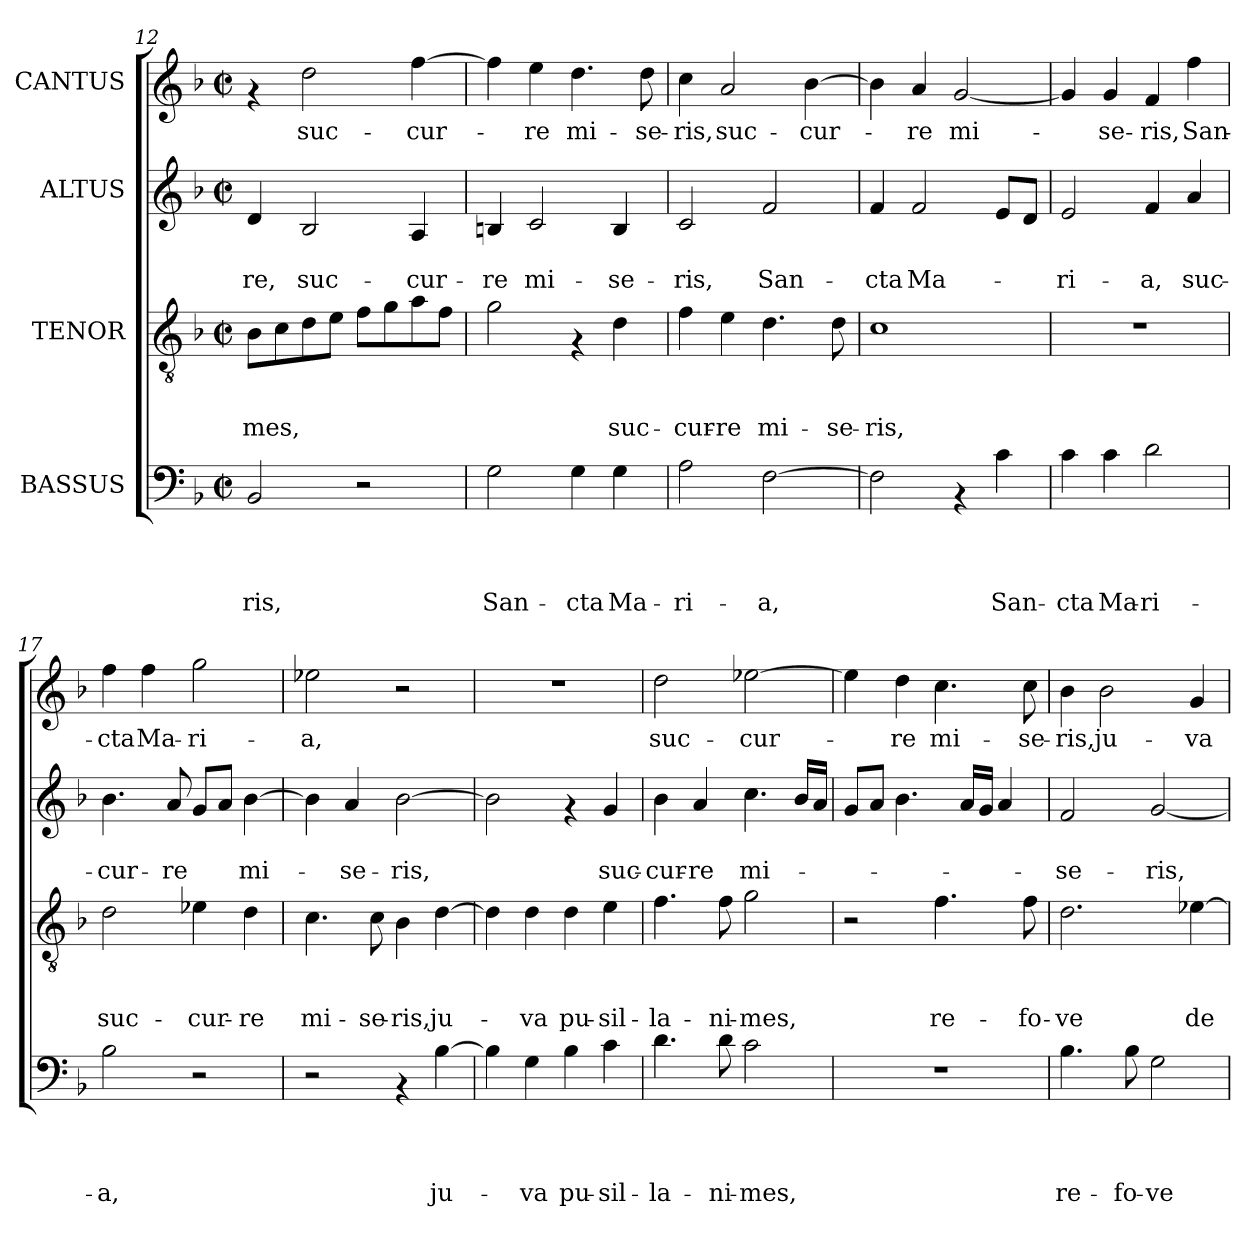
**kern	**text	**text	**text	**text	**kern	**text	**text	**text	**kern	**text	**text	**kern	**text
*part4	*part4	*part4	*part4	*part4	*part3	*part3	*part3	*part3	*part2	*part2	*part2	*part1	*part1
*staff4	*staff4	*staff4	*staff4	*staff4	*staff3	*staff3	*staff3	*staff3	*staff2	*staff2	*staff2	*staff1	*staff1
*I"BASSUS	*	*	*	*	*I"TENOR	*	*	*	*I"ALTUS	*	*	*I"CANTUS	*
*clefF4	*	*	*	*	*clefGv2	*	*	*	*clefG2	*	*	*clefG2	*
*k[b-]	*	*	*	*	*k[b-]	*	*	*	*k[b-]	*	*	*k[b-]	*
*F:	*	*	*	*	*F:	*	*	*	*F:	*	*	*F:	*
*M2/2	*	*	*	*	*M2/2	*	*	*	*M2/2	*	*	*M2/2	*
*met(c|)	*	*	*	*	*met(c|)	*	*	*	*met(c|)	*	*	*met(c|)	*
=12	=12	=12	=12	=12	=12	=12	=12	=12	=12	=12	=12	=12	=12
!	!	!	!	!LO:LY:b	!	!	!	!LO:LY:b	!	!	!LO:LY:b	!	!
2BB-/	.	.	.	-ris,	8B-\L	.	.	-mes,	4d/	.	-re,	4rf	.
.	.	.	.	.	8c\	.	.	.	.	.	.	.	.
!	!	!	!	!	!	!	!	!	!	!	!LO:LY:b	!	!LO:LY:b
.	.	.	.	.	8d\	.	.	.	2B-/	.	suc-	2dd\	suc-
.	.	.	.	.	8e\J	.	.	.	.	.	.	.	.
2r	.	.	.	.	8f\L	.	.	.	.	.	.	.	.
.	.	.	.	.	8g\	.	.	.	.	.	.	.	.
!	!	!	!	!	!	!	!	!	!	!	!LO:LY:b	!	!LO:LY:b
.	.	.	.	.	8a\	.	.	.	4A/	.	-cur-	[>4ff\	-cur-
.	.	.	.	.	8f\J	.	.	.	.	.	.	.	.
!!LO:PB:g=z
=13	=13	=13	=13	=13	=13	=13	=13	=13	=13	=13	=13	=13	=13
!	!	!	!	!LO:LY:b	!	!	!	!	!	!	!LO:LY:b	!	!
2G\	.	.	.	San-	2g\	.	.	.	4Bn/	.	-re	4ff\]	.
!	!	!	!	!	!	!	!	!	!	!	!LO:LY:b	!	!LO:LY:b
.	.	.	.	.	.	.	.	.	2c/	.	mi-	4ee\	-re
!	!	!	!	!LO:LY:b	!	!	!	!	!	!	!	!	!LO:LY:b
4G\	.	.	.	-cta	4rF	.	.	.	.	.	.	4.dd\	mi-
!	!	!	!	!LO:LY:b	!	!	!	!LO:LY:b	!	!	!LO:LY:b	!	!
4G\	.	.	.	Ma-	4d\	.	.	suc-	4B/	.	-se-	.	.
!	!	!	!	!	!	!	!	!	!	!	!	!	!LO:LY:b
.	.	.	.	.	.	.	.	.	.	.	.	8dd\	-se-
=14	=14	=14	=14	=14	=14	=14	=14	=14	=14	=14	=14	=14	=14
!	!	!	!	!LO:LY:b	!	!	!	!LO:LY:b	!	!	!LO:LY:b	!	!LO:LY:b
2A\	.	.	.	-ri-	4f\	.	.	-cur-	2c/	.	-ris,	4cc\	-ris,
!	!	!	!	!	!	!	!	!LO:LY:b	!	!	!	!	!LO:LY:b
.	.	.	.	.	4e\	.	.	-re	.	.	.	2a/	suc-
!	!	!	!	!LO:LY:b	!	!	!	!LO:LY:b	!	!	!LO:LY:b	!	!
[>2F\	.	.	.	-a,	4.d\	.	.	mi-	2f/	.	San-	.	.
!	!	!	!	!	!	!	!	!	!	!	!	!	!LO:LY:b
.	.	.	.	.	.	.	.	.	.	.	.	[>4b-\	-cur-
!	!	!	!	!	!	!	!	!LO:LY:b	!	!	!	!	!
.	.	.	.	.	8d\	.	.	-se-	.	.	.	.	.
=15	=15	=15	=15	=15	=15	=15	=15	=15	=15	=15	=15	=15	=15
!	!	!	!	!	!	!	!	!LO:LY:b	!	!	!LO:LY:b	!	!
2F\]	.	.	.	.	1c	.	.	-ris,	4f/	.	-cta	4b-\]	.
!	!	!	!	!	!	!	!	!	!	!	!LO:LY:b	!	!LO:LY:b
.	.	.	.	.	.	.	.	.	2f/	.	Ma-	4a/	-re
!	!	!	!	!	!	!	!	!	!	!	!	!	!LO:LY:b
4rAA	.	.	.	.	.	.	.	.	.	.	.	[<2g/	mi-
!	!	!	!	!LO:LY:b	!	!	!	!	!	!	!	!	!
4c\	.	.	.	San-	.	.	.	.	8e/L	.	.	.	.
.	.	.	.	.	.	.	.	.	8d/J	.	.	.	.
=16	=16	=16	=16	=16	=16	=16	=16	=16	=16	=16	=16	=16	=16
!	!	!	!	!LO:LY:b	!	!	!	!	!	!	!LO:LY:b	!	!
4c\	.	.	.	-cta	1r	.	.	.	2e/	.	-ri-	4g/]	.
!	!	!	!	!LO:LY:b	!	!	!	!	!	!	!	!	!LO:LY:b
4c\	.	.	.	Ma-	.	.	.	.	.	.	.	4g/	-se-
!	!	!	!	!LO:LY:b	!	!	!	!	!	!	!LO:LY:b	!	!LO:LY:b
2d\	.	.	.	-ri-	.	.	.	.	4f/	.	-a,	4f/	-ris,
!	!	!	!	!	!	!	!	!	!	!	!LO:LY:b	!	!LO:LY:b
.	.	.	.	.	.	.	.	.	4a/	.	suc-	4ff\	San-
=17	=17	=17	=17	=17	=17	=17	=17	=17	=17	=17	=17	=17	=17
!	!	!	!	!LO:LY:b	!	!	!	!LO:LY:b	!	!	!LO:LY:b	!	!LO:LY:b
2B-\	.	.	.	-a,	2d\	.	.	suc-	4.b-\	.	-cur-	4ff\	-cta
!	!	!	!	!	!	!	!	!	!	!	!	!	!LO:LY:b
.	.	.	.	.	.	.	.	.	.	.	.	4ff\	Ma-
!	!	!	!	!	!	!	!	!	!	!	!LO:LY:b	!	!
.	.	.	.	.	.	.	.	.	8a/	.	-re	.	.
!	!	!	!	!	!	!	!	!LO:LY:b	!	!	!	!	!LO:LY:b
2r	.	.	.	.	4e-X\	.	.	-cur-	8g/L	.	.	2gg\	-ri-
.	.	.	.	.	.	.	.	.	8a/J	.	.	.	.
!	!	!	!	!	!	!	!	!LO:LY:b	!	!	!LO:LY:b	!	!
.	.	.	.	.	4d\	.	.	-re	[>4b-\	.	mi-	.	.
=18	=18	=18	=18	=18	=18	=18	=18	=18	=18	=18	=18	=18	=18
!	!	!	!	!	!	!	!	!LO:LY:b	!	!	!	!	!LO:LY:b
2r	.	.	.	.	4.c\	.	.	mi-	4b-\]	.	.	2ee-X\	-a,
!	!	!	!	!	!	!	!	!	!	!	!LO:LY:b	!	!
.	.	.	.	.	.	.	.	.	4a/	.	-se-	.	.
!	!	!	!	!	!	!	!	!LO:LY:b	!	!	!	!	!
.	.	.	.	.	8c\	.	.	-se-	.	.	.	.	.
!	!	!	!	!	!	!	!	!LO:LY:b	!	!	!LO:LY:b	!	!
4rAA	.	.	.	.	4B-\	.	.	-ris,	[>2b-\	.	-ris,	2r	.
!	!	!	!	!LO:LY:b	!	!	!	!LO:LY:b	!	!	!	!	!
[>4B-\	.	.	.	ju-	[>4d\	.	.	ju-	.	.	.	.	.
=19	=19	=19	=19	=19	=19	=19	=19	=19	=19	=19	=19	=19	=19
4B-\]	.	.	.	.	4d\]	.	.	.	2b-\]	.	.	1r	.
!	!	!	!	!LO:LY:b	!	!	!	!LO:LY:b	!	!	!	!	!
4G\	.	.	.	-va	4d\	.	.	-va	.	.	.	.	.
!	!	!	!	!LO:LY:b	!	!	!	!LO:LY:b	!	!	!	!	!
4B-\	.	.	.	pu-	4d\	.	.	pu-	4rf	.	.	.	.
!	!	!	!	!LO:LY:b	!	!	!	!LO:LY:b	!	!	!LO:LY:b	!	!
4c\	.	.	.	-sil-	4e\	.	.	-sil-	4g/	.	suc-	.	.
!!LO:LB:g=z
=20	=20	=20	=20	=20	=20	=20	=20	=20	=20	=20	=20	=20	=20
!	!	!	!	!LO:LY:b	!	!	!	!LO:LY:b	!	!	!LO:LY:b	!	!LO:LY:b
4.d\	.	.	.	-la-	4.f\	.	.	-la-	4b-\	.	-cur-	2dd\	suc-
!	!	!	!	!	!	!	!	!	!	!	!LO:LY:b	!	!
.	.	.	.	.	.	.	.	.	4a/	.	-re	.	.
!	!	!	!	!LO:LY:b	!	!	!	!LO:LY:b	!	!	!	!	!
8d\	.	.	.	-ni-	8f\	.	.	-ni-	.	.	.	.	.
!	!	!	!	!LO:LY:b	!	!	!	!LO:LY:b	!	!	!LO:LY:b	!	!LO:LY:b
2c\	.	.	.	-mes,	2g\	.	.	-mes,	4.cc\	.	mi-	[>2ee-X\	-cur-
.	.	.	.	.	.	.	.	.	16b-/LL	.	.	.	.
.	.	.	.	.	.	.	.	.	16a/JJ	.	.	.	.
=21	=21	=21	=21	=21	=21	=21	=21	=21	=21	=21	=21	=21	=21
1r	.	.	.	.	2r	.	.	.	8g/L	.	.	4ee-\]	.
.	.	.	.	.	.	.	.	.	8a/J	.	.	.	.
!	!	!	!	!	!	!	!	!	!	!	!	!	!LO:LY:b
.	.	.	.	.	.	.	.	.	4.b-\	.	.	4dd\	-re
!	!	!	!	!	!	!	!	!LO:LY:b	!	!	!	!	!LO:LY:b
.	.	.	.	.	4.f\	.	.	re-	.	.	.	4.cc\	mi-
.	.	.	.	.	.	.	.	.	16a/LL	.	.	.	.
.	.	.	.	.	.	.	.	.	16g/JJ	.	.	.	.
.	.	.	.	.	.	.	.	.	4a/	.	.	.	.
!	!	!	!	!	!	!	!	!LO:LY:b	!	!	!	!	!LO:LY:b
.	.	.	.	.	8f\	.	.	-fo-	.	.	.	8cc\	-se-
=22	=22	=22	=22	=22	=22	=22	=22	=22	=22	=22	=22	=22	=22
!	!	!	!	!LO:LY:b	!	!	!	!LO:LY:b	!	!	!LO:LY:b	!	!LO:LY:b
4.B-\	.	.	.	re-	2.d\	.	.	-ve	2f/	.	-se-	4b-\	-ris,
!	!	!	!	!	!	!	!	!	!	!	!	!	!LO:LY:b
.	.	.	.	.	.	.	.	.	.	.	.	2b-\	ju-
!	!	!	!	!LO:LY:b	!	!	!	!	!	!	!	!	!
8B-\	.	.	.	-fo-	.	.	.	.	.	.	.	.	.
!	!	!	!	!LO:LY:b	!	!	!	!	!	!	!LO:LY:b	!	!
2G\	.	.	.	-ve	.	.	.	.	[<2g/	.	-ris,	.	.
!	!	!	!	!	!	!	!	!LO:LY:b	!	!	!	!	!LO:LY:b
.	.	.	.	.	[>4e-X\	.	.	de-	.	.	.	4g/	-va
=	=	=	=	=	=	=	=	=	=	=	=	=	=
*-	*-	*-	*-	*-	*-	*-	*-	*-	*-	*-	*-	*-	*-
